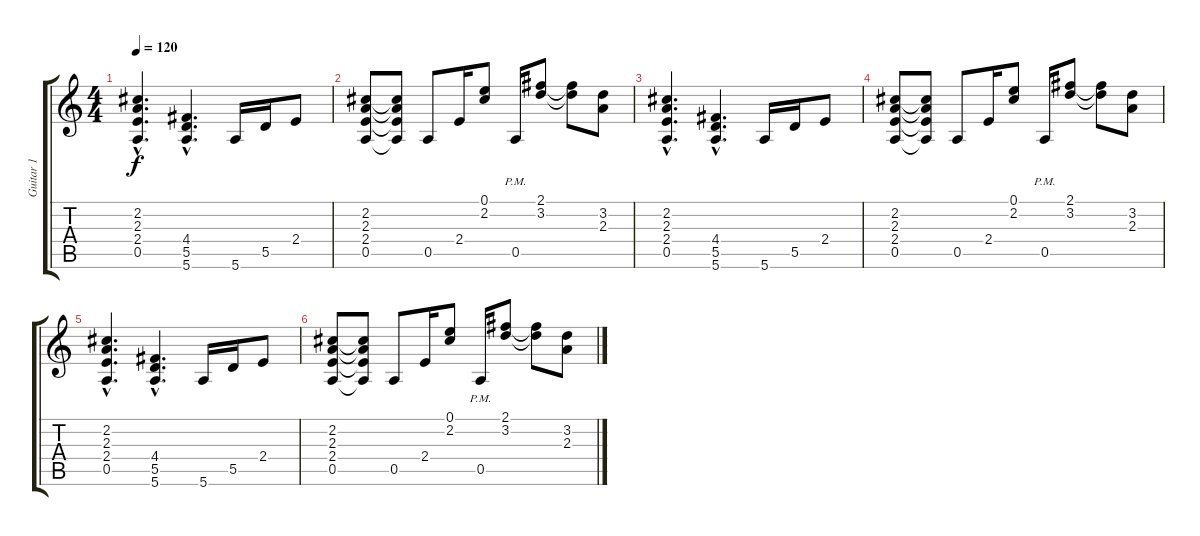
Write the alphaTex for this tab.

\track ("Guitar 1" "Guitar 1") {instrument distortionguitar}
\staff {score tabs}
\tuning (E4 B3 G3 D3 A2 E2) {hide}
\ts (4 4)
\tempo 120
\clef g2
\ks c
(2.2{hac} 2.3{hac} 2.4{hac} 0.5{hac}).4{d dy f} (4.4{hac} 5.5{hac} 5.6{hac}).4{d} 5.6.16 5.5.16 2.4.8 |
(2.2 2.3 2.4 0.5).8 (2.2{t} 2.3{t} 2.4{t} 0.5{t}).8 0.5.8 2.4.16 (0.1 2.2).8 0.5{pm}.16 (2.1 3.2).8 (2.1{t} 3.2{t}).8 (3.2 2.3).8 |
(2.2{hac} 2.3{hac} 2.4{hac} 0.5{hac}).4{d} (4.4{hac} 5.5{hac} 5.6{hac}).4{d} 5.6.16 5.5.16 2.4.8 |
(2.2 2.3 2.4 0.5).8 (2.2{t} 2.3{t} 2.4{t} 0.5{t}).8 0.5.8 2.4.16 (0.1 2.2).8 0.5{pm}.16 (2.1 3.2).8 (2.1{t} 3.2{t}).8 (3.2 2.3).8 |
(2.2{hac} 2.3{hac} 2.4{hac} 0.5{hac}).4{d} (4.4{hac} 5.5{hac} 5.6{hac}).4{d} 5.6.16 5.5.16 2.4.8 |
(2.2 2.3 2.4 0.5).8 (2.2{t} 2.3{t} 2.4{t} 0.5{t}).8 0.5.8 2.4.16 (0.1 2.2).8 0.5{pm}.16 (2.1 3.2).8 (2.1{t} 3.2{t}).8 (3.2 2.3).8
